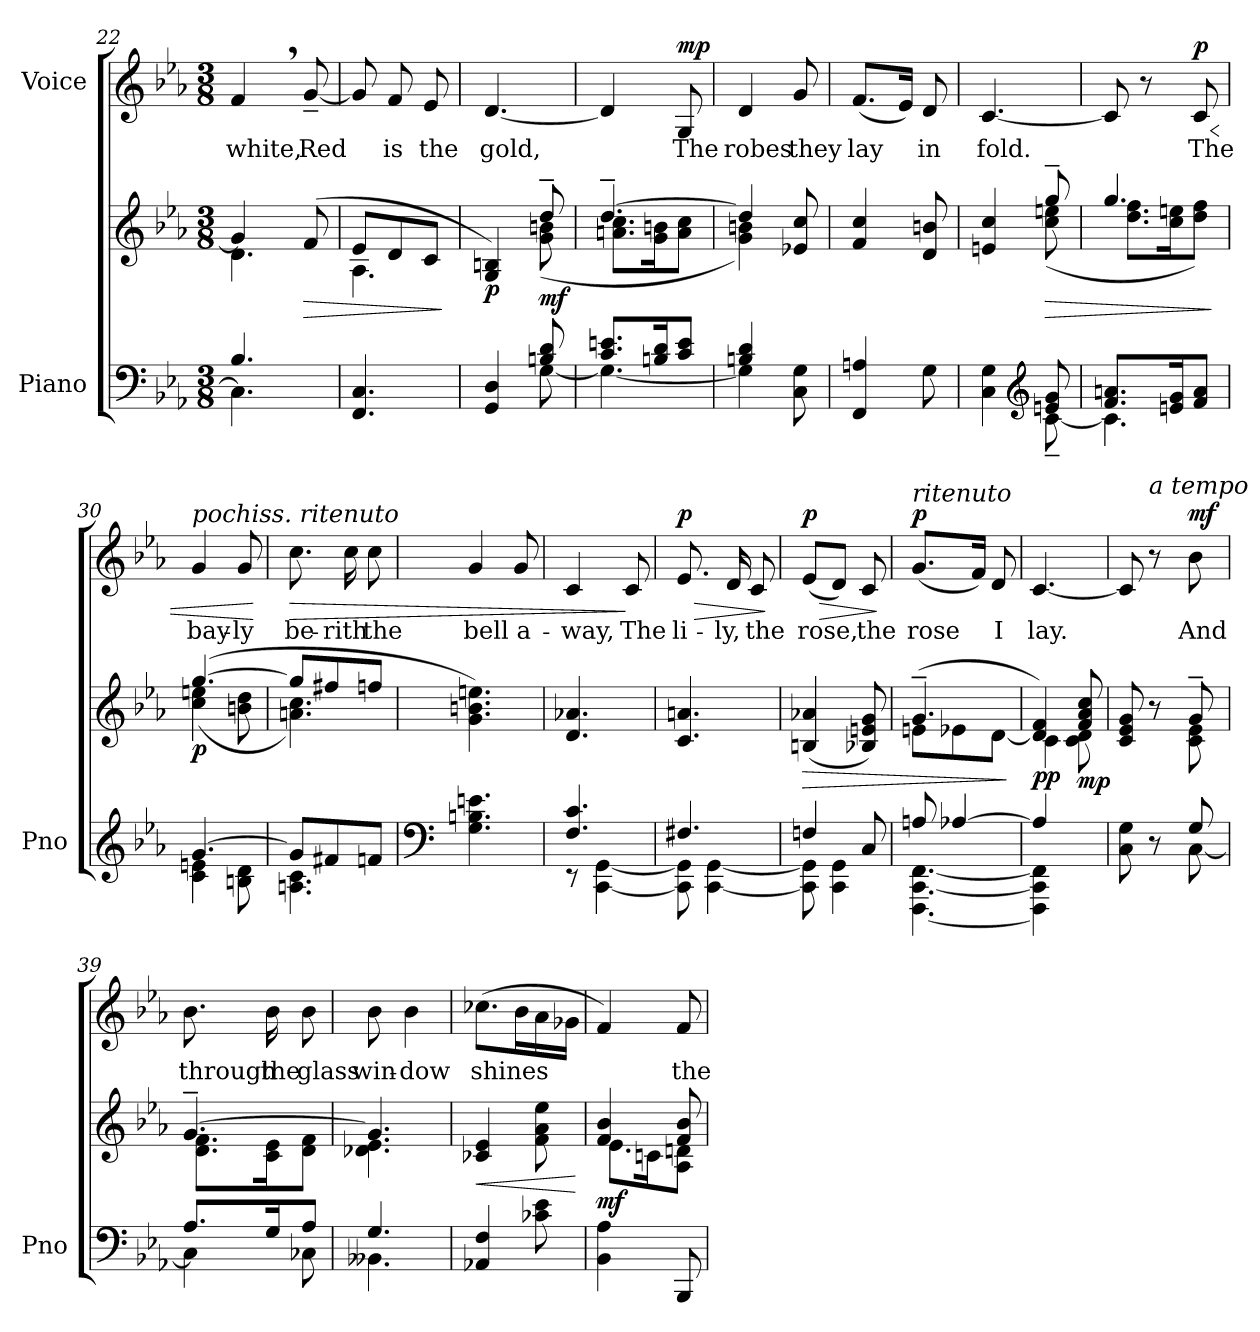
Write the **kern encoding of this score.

**kern	**kern	**dynam	**kern	**text	**dynam
*part2	*part2	*part2	*part1	*part1	*part1
*staff3	*staff2	*staff2/3	*staff1	*staff1	*staff1
*I"Piano	*	*	*I"Voice	*	*
*I'Pno	*	*	*	*	*
*clefF4	*clefG2	*	*clefG2	*	*
*k[b-e-a-]	*k[b-e-a-]	*	*k[b-e-a-]	*	*
*M3/8	*M3/8	*	*M3/8	*	*
=22	=22	=22	=22	=22	=22
*^	*^	*	*	*	*
!	!	!	!	!	!	!LO:LY:b	!
4.B-/	4.C\]	4g/]	4.d\	.	4f,/	white,	.
!	!	!	!	!LO:HP:b	!	!LO:LY:b	!
.	.	(>8f/	.	>	[8g~/	Red	.
*v	*v	*	*	*	*	*	*
=23	=23	=23	=23	=23	=23	=23
4.FF/ 4.C/	8e-/L	4.A-\	.	8g/]	.	.
!	!	!	!	!	!LO:LY:b	!
.	8d/	.	.	8f/	is	.
!	!	!	!	!	!LO:LY:b	!
.	8c/J	.	.	8e-/	the	.
*	*v	*v	*	*	*	*
.	.	]	.	.	.
=24	=24	=24	=24	=24	=24
*^	*^	*	*	*	*
!	!	!	!	!LO:DY:b	!	!LO:LY:b	!
4GG/ 4D/	4ryy	4G/ 4Bn/)	4ryy	p	[4.d/	gold,	.
!	!	!	!	!LO:DY:b	!	!	!
8Bn/ 8d/	[8G\	8dd~/	(<8g\ 8bn\	mf	.	.	.
!!LO:LB:g=z
=25	=25	=25	=25	=25	=25	=25	=25
8.c/ 8.en/L	4.G\_	[4.dd~/	8.an\ 8.cc\L	.	4d/]	.	.
16Bn/ 16d/K	.	.	16g\ 16bn\K	.	.	.	.
!	!	!	!	!	!	!LO:LY:b	!LO:DY:a
8c/ 8e/J	.	.	8a\ 8cc\J	.	8G/	The	mp
=26	=26	=26	=26	=26	=26	=26	=26
!	!	!	!	!	!	!LO:LY:b	!
4Bn/ 4d/	4G\]	4dd/]	4g\ 4bn\)	.	4d/	robes	.
!	!	!	!	!	!	!LO:LY:b	!
8C\ 8G\	8ryy	8e-X/ 8cc/	8ryy	.	8g/	they	.
=27	=27	=27	=27	=27	=27	=27	=27
!	!	!	!	!	!	!LO:LY:b	!
*v	*v	*	*	*	*	*	*
*	*v	*v	*	*	*	*
4FF/ 4An/	4f/ 4cc/	.	(<8.f/L	lay	.
.	.	.	16e-/Jk)	.	.
!	!	!	!	!LO:LY:b	!
8G\	8d/ 8bn/	.	8d/	in	.
=28	=28	=28	=28	=28	=28
*^	*^	*	*	*	*
!	!	!	!	!	!	!LO:LY:b	!
4C\ 4G\	4ryy	4en/ 4cc/	4ryy	.	[4.c/	fold.	.
*clefG2	*	*	*	*	*	*	*
!	!	!	!	!LO:HP:b	!	!	!
8eni/ 8g/	[8c~\	8gg~/	(<8cc\ 8een\	>	.	.	.
=29	=29	=29	=29	=29	=29	=29	=29
8.f/ 8.an/L	4.c\]	4.gg/	8.dd\ 8.ff\L	.	8c/]	.	.
.	.	.	.	.	8r	.	.
16en/ 16g/K	.	.	16cc\ 16een\K	.	.	.	.
!	!	!	!	!	!	!LO:LY:b	!LO:HP:b
!	!	!	!	!	!	!	!LO:DY:n=1:a
8f/ 8a/J	.	.	8dd\ 8ff\J)	.	8c/	The	< p
*v	*v	*	*	*	*	*	*
*	*v	*v	*	*	*	*
.	.	]	.	.	.
!!LO:LB:g=z
=30	=30	=30	=30	=30	=30
*	*	*	*MM72	*	*
*^	*^	*	*	*	*
!	!	!	!	!	!LO:TX:a:i:t=pochiss. ritenuto	!	!
!	!	!	!	!LO:DY:b	!	!LO:LY:b	!
[4.g/	4c\ 4en\	(>[4.gg/	(<4cc\ 4een\	p	4g/	bay-	.
!	!	!	!	!	!	!LO:LY:b	!
.	8Bn\ 8d\	.	8bn\ 8dd\	.	8g/	-ly	.
*v	*v	*	*	*	*	*	*
*	*v	*v	*	*	*	*
.	.	.	.	.	[
=31	=31	=31	=31	=31	=31
*^	*^	*	*	*	*
!	!	!	!	!	!	!LO:LY:b	!LO:HP:b
8g/L]	4.An\ 4.c\	8gg/L]	4.an\ 4.cc\)	.	8.cc\	be-	>
8f#X/	.	8ff#X/	.	.	.	.	.
!	!	!	!	!	!	!LO:LY:b	!
.	.	.	.	.	16cc\	-rith	.
!	!	!	!	!	!	!LO:LY:b	!
8fn/J	.	8ffn/J	.	.	8cc\	the	.
*v	*v	*	*	*	*	*	*
*	*v	*v	*	*	*	*
=32	=32	=32	=32	=32	=32
*clefF4	*	*	*	*	*
!	!	!	!	!LO:LY:b	!
4.G\ 4.Bn\ 4.en\	4.g\ 4.bn\ 4.een\)	.	4g/	bell	.
!	!	!	!	!LO:LY:b	!
.	.	.	8g/	a-	.
=33	=33	=33	=33	=33	=33
*^	*	*	*	*	*
!	!	!	!	!	!LO:LY:b	!
4.F/ 4.c/	8r	4.d/ 4.a-X/	.	4c/	-way,	.
.	[4CC\ [4GG\	.	.	.	.	.
!	!	!	!	!	!LO:LY:b	!
.	.	.	.	8c/	The	]
=34	=34	=34	=34	=34	=34	=34
!	!	!	!	!	!LO:LY:b	!LO:HP:b
!	!	!	!	!	!	!LO:DY:n=1:a
4.F#X/	8CC\] 8GG\]	4.c/ 4.an/	.	8.e-/	li-	> p
.	[4CC\ [4GG\	.	.	.	.	.
!	!	!	!	!	!LO:LY:b	!
.	.	.	.	16d/	-ly,	.
!	!	!	!	!	!LO:LY:b	!
.	.	.	.	8c/	the	.
*v	*v	*	*	*	*	*
.	.	.	.	.	]
=35	=35	=35	=35	=35	=35
*^	*	*	*	*	*
!	!	!	!LO:HP:b	!	!LO:LY:b	!LO:HP:b
!	!	!	!	!	!	!LO:DY:n=1:a
4Fn/	8CC\] 8GG\]	(>4Bn/ 4a-X/	>	(<8e-/L	rose,	> p
.	4CC\ 4GG\	.	.	8d/J)	.	.
!	!	!	!	!	!LO:LY:b	!
8C/	.	8B-X/ 8en/ 8g/)	.	8c/	the	.
*v	*v	*	*	*	*	*
.	.	.	.	.	]
!!LO:LB:g=z
=36	=36	=36	=36	=36	=36
*	*	*	*MM69	*	*
*^	*^	*	*	*	*
!	!	!	!	!	!LO:TX:a:i:t=ritenuto	!	!
!	!	!	!	!	!	!LO:LY:b	!LO:DY:a
8An/	[4.FFF\ [4.CC\ [4.FF\	(>4.g:~/	8en\L	.	(<8.g/L	rose	p
[4A-X/	.	.	8e-X\	.	.	.	.
.	.	.	.	.	16f/Jk)	.	.
!	!	!	!	!	!	!LO:LY:b	!
.	.	.	[8d\J	.	8d/	I	.
*v	*v	*	*	*	*	*	*
*	*v	*v	*	*	*	*
.	.	]	.	.	.
=37	=37	=37	=37	=37	=37
*^	*^	*	*	*	*
*	*	*	*^	*	*	*	*
!	!	!	!	!	!LO:DY:b	!	!LO:LY:b	!
4A-/]	4FFF\] 4CC\] 4FF\]	4d/] 4f/)	4c\	4ryy	pp	[4.c/	lay.	.
!	!	!	!	!	!LO:DY:b	!	!	!
8ryy	8ryy	8f/ 8a-/ 8cc/	8ryy	8c\ 8d\	mp	.	.	.
*	*	*	*v	*v	*	*	*	*
=38	=38	=38	=38	=38	=38	=38	=38
8C\ 8G\	4ryy	8c/ 8e-/ 8g/	4ryy	.	8c/]	.	.
!	!	!	!	!	!LO:TX:a:i:t=a tempo	!	!
8r	.	8r	.	.	8r	.	.
*	*	*	*	*	*MM75	*	*
!	!	!	!	!	!	!LO:LY:b	!LO:DY:a
8G/	[8C\	8g~/	8c\ 8e-\	.	8b-\	And	mf
=39	=39	=39	=39	=39	=39	=39	=39
!	!	!	!	!	!	!LO:LY:b	!
8.A-/L	4C\]	[4.g~/	8.d\ 8.f\L	.	8.b-\	through	.
!	!	!	!	!	!	!LO:LY:b	!
16G/K	.	.	16c\ 16e-\K	.	16b-\	the	.
!	!	!	!	!	!	!LO:LY:b	!
8A-/J	8C-X\	.	8d\ 8f\J	.	8b-\	glass	.
=40	=40	=40	=40	=40	=40	=40	=40
!	!	!	!	!	!	!LO:LY:b	!
4.G/	4.BB--X\	4.g/]	4.d-X\ 4.e-\	.	8b-i\	win-	.
!	!	!	!	!	!	!LO:LY:b	!
.	.	.	.	.	4b-\	-dow	.
*v	*v	*	*	*	*	*	*
*	*v	*v	*	*	*	*
!!LO:PB:g=z
=41	=41	=41	=41	=41	=41
!	!	!LO:HP:b	!	!LO:LY:b	!
4AA-X/ 4F/	4c-X/ 4e-/	<	(>8.cc-X\L	shines	.
.	.	.	16b-\L	.	.
8c-X\ 8e-\	8f\ 8a-\ 8ee-\	.	16a-\	.	.
.	.	.	16g-X\JJ	.	.
.	.	[	.	.	.
=42	=42	=42	=42	=42	=42
*	*^	*	*	*	*
!	!	!	!LO:DY:b	!	!	!
4BB-\ 4A-\	4f/ 4b-/	8.e-\L	mf	4f/)	.	.
.	.	16cn\K	.	.	.	.
!	!	!	!	!	!LO:LY:b	!
8BBB-/	8f/ 8b-/	8A-\ 8dn\J	.	8f/	the	.
*	*v	*v	*	*	*	*
=	=	=	=	=	=
*-	*-	*-	*-	*-	*-
